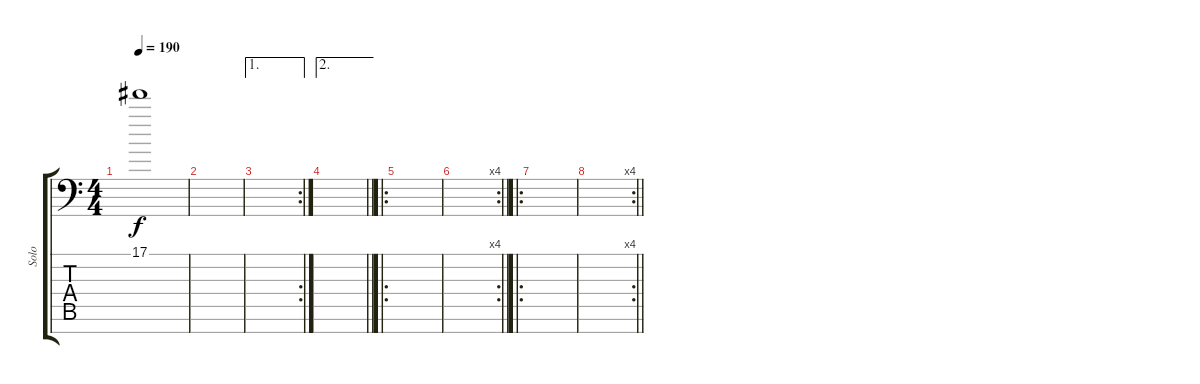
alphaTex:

\track ("Solo" "Solo") {instrument distortionguitar}
\staff {score tabs}
\tuning (Db4 Ab3 E3 B2 Gb2 Db2 Ab1) {hide}
\ts (4 4)
\tempo 190
\clef f4
\ks c
17.1{t}.1{dy f} |
|
\ae 1
\rc 2
|
\ae 2
\barLineRight lightlight
|
\ro
|
\rc 4
\barLineRight lightlight
|
\ro
|
\rc 4
\barLineRight lightlight
